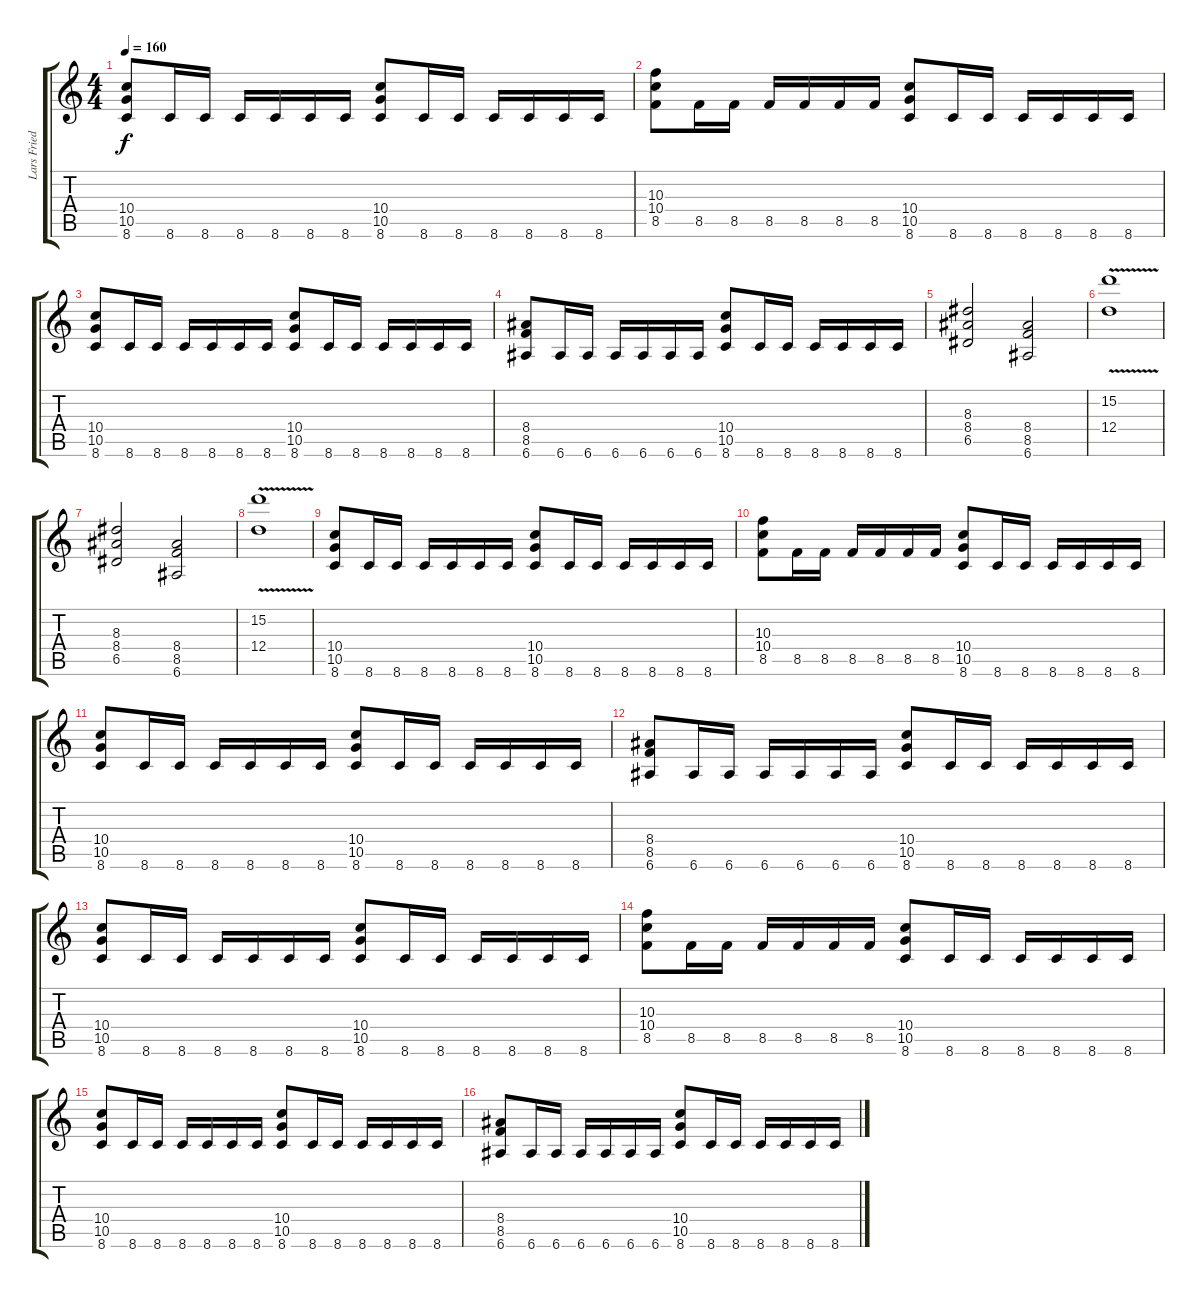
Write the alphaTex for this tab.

\track ("Lars Friedriksen" "Lars Fried") {instrument distortionguitar}
\staff {score tabs}
\tuning (E4 B3 G3 D3 A2 E2) {hide}
\ts (4 4)
\tempo 160
\clef g2
\ks c
(10.4 10.5 8.6).8{dy f} 8.6.16 8.6.16 8.6.16 8.6.16 8.6.16 8.6.16 (10.4 10.5 8.6).8 8.6.16 8.6.16 8.6.16 8.6.16 8.6.16 8.6.16 |
(10.3 10.4 8.5).8 8.5.16 8.5.16 8.5.16 8.5.16 8.5.16 8.5.16 (10.4 10.5 8.6).8 8.6.16 8.6.16 8.6.16 8.6.16 8.6.16 8.6.16 |
(10.4 10.5 8.6).8 8.6.16 8.6.16 8.6.16 8.6.16 8.6.16 8.6.16 (10.4 10.5 8.6).8 8.6.16 8.6.16 8.6.16 8.6.16 8.6.16 8.6.16 |
(8.4 8.5 6.6).8 6.6.16 6.6.16 6.6.16 6.6.16 6.6.16 6.6.16 (10.4 10.5 8.6).8 8.6.16 8.6.16 8.6.16 8.6.16 8.6.16 8.6.16 |
(8.3 8.4 6.5).2 (8.4 8.5 6.6).2 |
(15.2{v} 12.4).1 |
(8.3 8.4 6.5).2 (8.4 8.5 6.6).2 |
(15.2{v} 12.4).1 |
(10.4 10.5 8.6).8 8.6.16 8.6.16 8.6.16 8.6.16 8.6.16 8.6.16 (10.4 10.5 8.6).8 8.6.16 8.6.16 8.6.16 8.6.16 8.6.16 8.6.16 |
(10.3 10.4 8.5).8 8.5.16 8.5.16 8.5.16 8.5.16 8.5.16 8.5.16 (10.4 10.5 8.6).8 8.6.16 8.6.16 8.6.16 8.6.16 8.6.16 8.6.16 |
(10.4 10.5 8.6).8 8.6.16 8.6.16 8.6.16 8.6.16 8.6.16 8.6.16 (10.4 10.5 8.6).8 8.6.16 8.6.16 8.6.16 8.6.16 8.6.16 8.6.16 |
(8.4 8.5 6.6).8 6.6.16 6.6.16 6.6.16 6.6.16 6.6.16 6.6.16 (10.4 10.5 8.6).8 8.6.16 8.6.16 8.6.16 8.6.16 8.6.16 8.6.16 |
(10.4 10.5 8.6).8 8.6.16 8.6.16 8.6.16 8.6.16 8.6.16 8.6.16 (10.4 10.5 8.6).8 8.6.16 8.6.16 8.6.16 8.6.16 8.6.16 8.6.16 |
(10.3 10.4 8.5).8 8.5.16 8.5.16 8.5.16 8.5.16 8.5.16 8.5.16 (10.4 10.5 8.6).8 8.6.16 8.6.16 8.6.16 8.6.16 8.6.16 8.6.16 |
(10.4 10.5 8.6).8 8.6.16 8.6.16 8.6.16 8.6.16 8.6.16 8.6.16 (10.4 10.5 8.6).8 8.6.16 8.6.16 8.6.16 8.6.16 8.6.16 8.6.16 |
(8.4 8.5 6.6).8 6.6.16 6.6.16 6.6.16 6.6.16 6.6.16 6.6.16 (10.4 10.5 8.6).8 8.6.16 8.6.16 8.6.16 8.6.16 8.6.16 8.6.16
